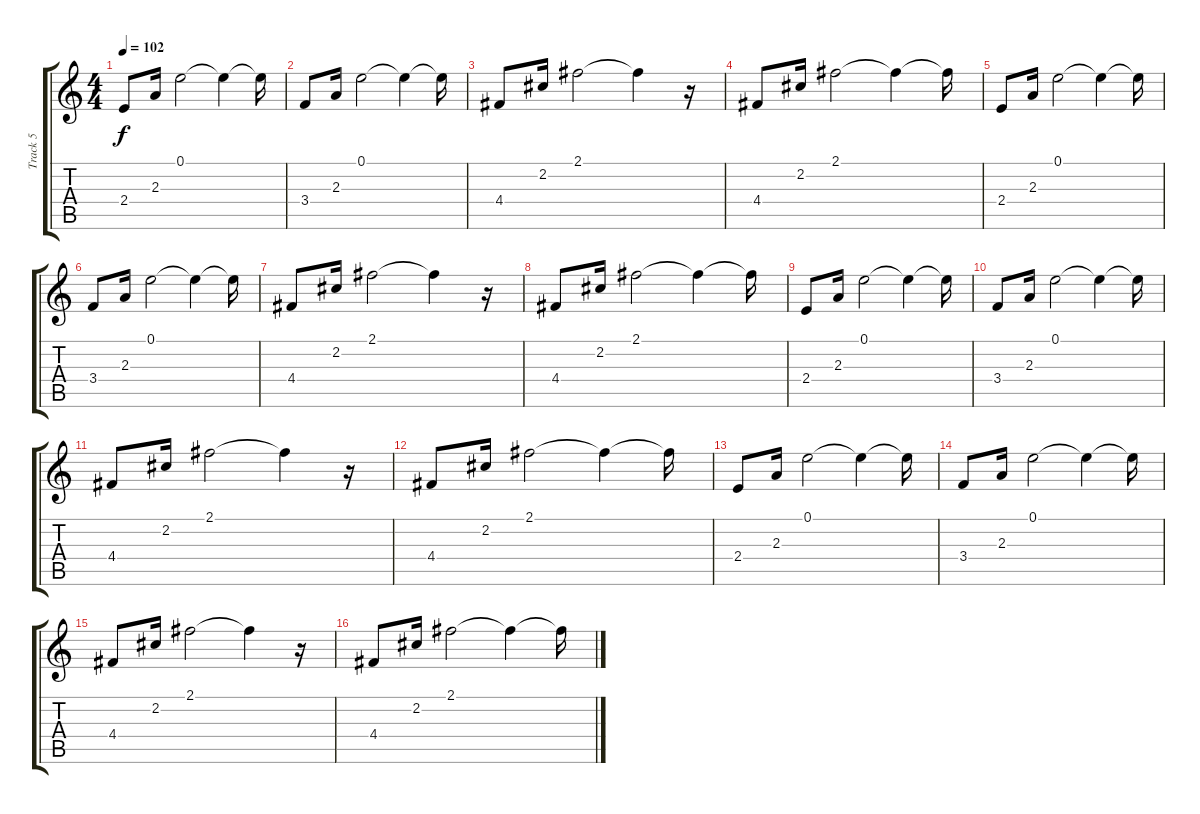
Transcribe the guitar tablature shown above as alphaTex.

\track ("Track 5" "Track 5") {instrument acousticguitarsteel}
\staff {score tabs}
\tuning (E4 B3 G3 D3 A2 E2) {hide}
\ts (4 4)
\tempo 102
\clef g2
\ks c
2.4.8{dy f} 2.3.16 0.1.2 0.1{t}.4 0.1{t}.16 |
3.4.8 2.3.16 0.1.2 0.1{t}.4 0.1{t}.16 |
4.4.8 2.2.16 2.1.2 2.1{t}.4 r.16 |
4.4.8 2.2.16 2.1.2 2.1{t}.4 2.1{t}.16 |
2.4.8 2.3.16 0.1.2 0.1{t}.4 0.1{t}.16 |
3.4.8 2.3.16 0.1.2 0.1{t}.4 0.1{t}.16 |
4.4.8 2.2.16 2.1.2 2.1{t}.4 r.16 |
4.4.8 2.2.16 2.1.2 2.1{t}.4 2.1{t}.16 |
2.4.8 2.3.16 0.1.2 0.1{t}.4 0.1{t}.16 |
3.4.8 2.3.16 0.1.2 0.1{t}.4 0.1{t}.16 |
4.4.8 2.2.16 2.1.2 2.1{t}.4 r.16 |
4.4.8 2.2.16 2.1.2 2.1{t}.4 2.1{t}.16 |
2.4.8 2.3.16 0.1.2 0.1{t}.4 0.1{t}.16 |
3.4.8 2.3.16 0.1.2 0.1{t}.4 0.1{t}.16 |
4.4.8 2.2.16 2.1.2 2.1{t}.4 r.16 |
4.4.8 2.2.16 2.1.2 2.1{t}.4 2.1{t}.16
